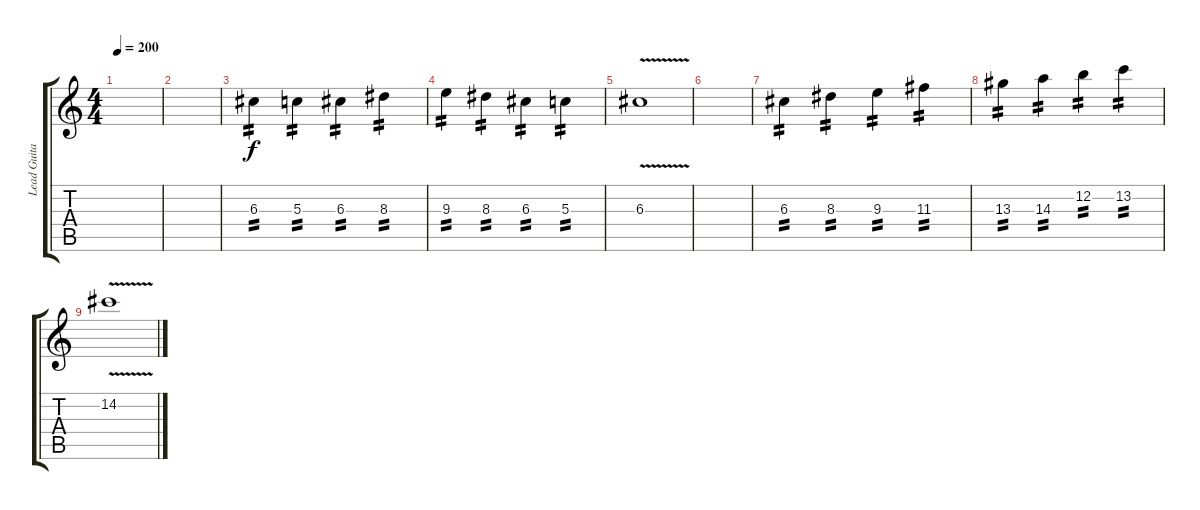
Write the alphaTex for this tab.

\track ("Lead Guitar" "Lead Guita") {instrument overdrivenguitar}
\staff {score tabs}
\tuning (E4 B3 G3 D3 A2 E2) {hide}
\ts (4 4)
\tempo 200
\clef g2
\ks c
|
|
6.3.4{tp 2} 5.3.4{tp 2} 6.3.4{tp 2} 8.3.4{tp 2} |
9.3.4{tp 2} 8.3.4{tp 2} 6.3.4{tp 2} 5.3.4{tp 2} |
6.3{v}.1 |
|
6.3.4{tp 2} 8.3.4{tp 2} 9.3.4{tp 2} 11.3.4{tp 2} |
13.3.4{tp 2} 14.3.4{tp 2} 12.2.4{tp 2} 13.2.4{tp 2} |
14.2{v}.1
